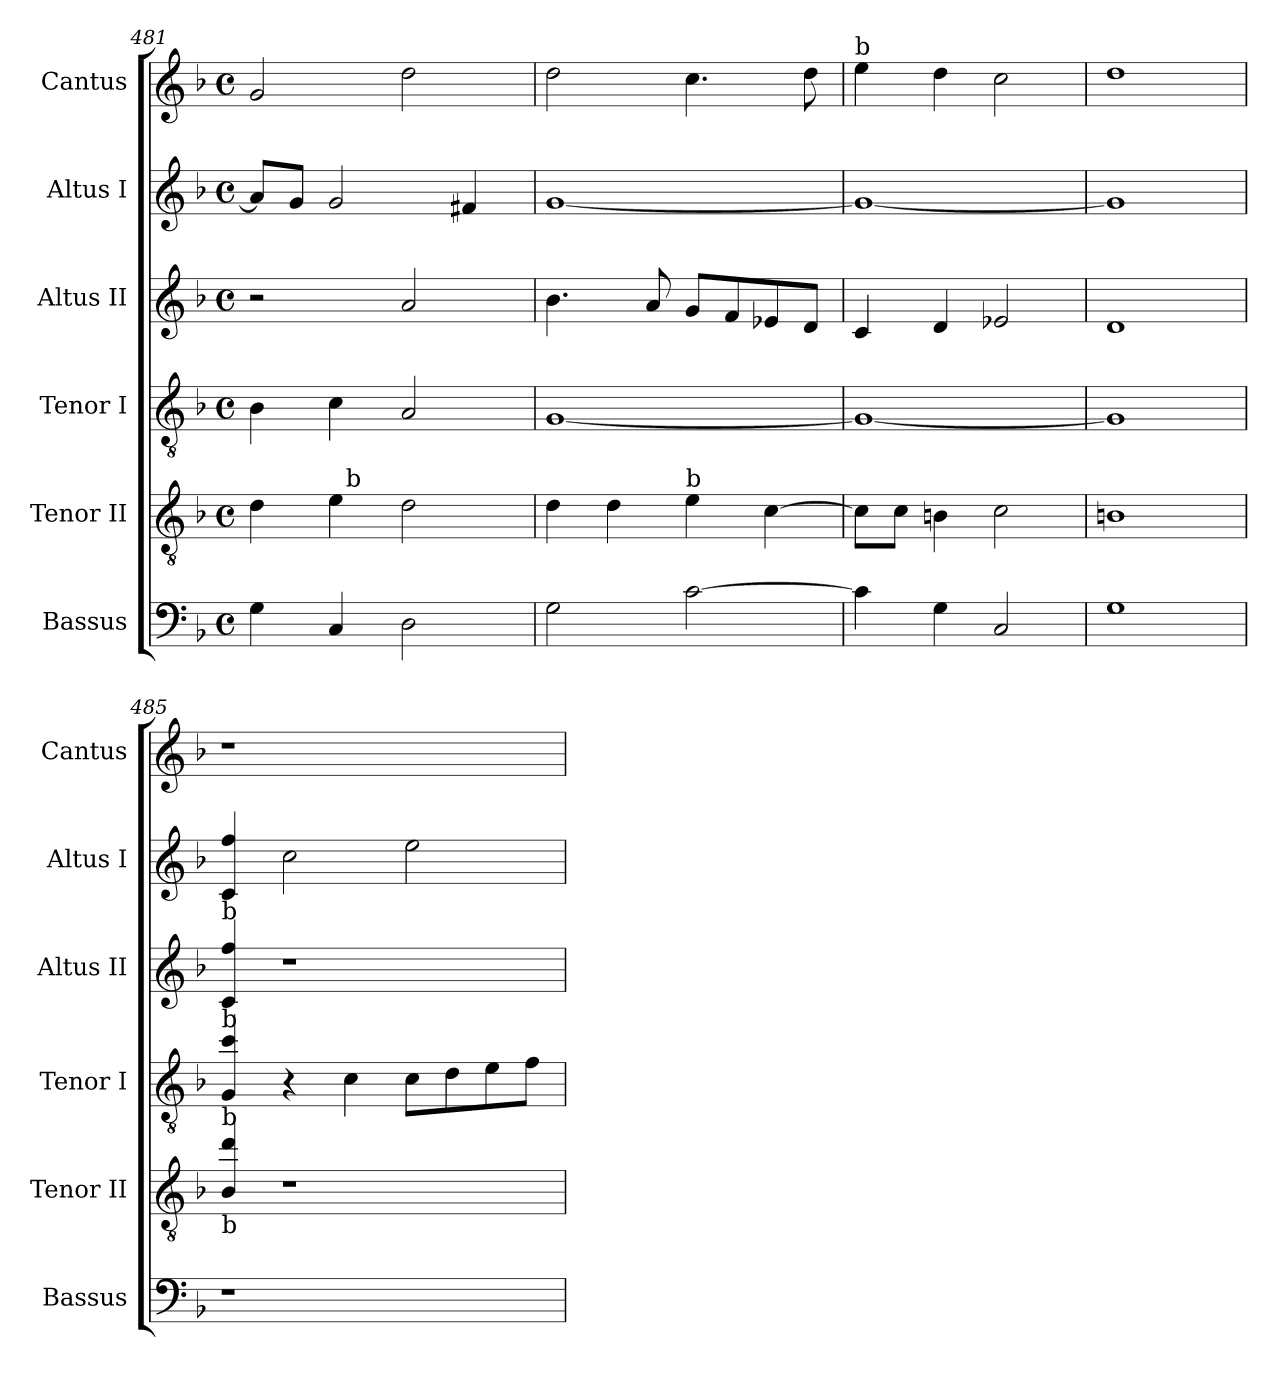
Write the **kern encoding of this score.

**kern	**kern	**kern	**kern	**kern	**kern
*part6	*part5	*part4	*part3	*part2	*part1
*staff6	*staff5	*staff4	*staff3	*staff2	*staff1
*I"Bassus	*I"Tenor II	*I"Tenor I	*I"Altus II	*I"Altus I	*I"Cantus
*I'Bassus	*I'Tenor II	*I'Tenor I	*I'Altus II	*I'Altus I	*I'Cantus
*clefF4	*clefGv2	*clefGv2	*clefG2	*clefG2	*clefG2
*k[b-]	*k[b-]	*k[b-]	*k[b-]	*k[b-]	*k[b-]
*F:	*F:	*F:	*F:	*F:	*F:
*M4/4	*M4/4	*M4/4	*M4/4	*M4/4	*M4/4
*met(c)	*met(c)	*met(c)	*met(c)	*met(c)	*met(c)
=481	=481	=481	=481	=481	=481
*	*^	*	*	*	*
4G\	4d\	4ryy	4B-\	2r	8a/L]	2g/
.	.	.	.	.	8g/J	.
4C/	4e\	32ryy	4c\	.	2g/	.
!	!	!LO:TX:a:t=b	!	!	!	!
.	.	2ryy	.	.	.	.
2D\	2d\	.	2A/	2a/	.	2dd\
.	.	.	.	.	4f#X/	.
.	.	8..ryy	.	.	.	.
*	*v	*v	*	*	*	*
=482	=482	=482	=482	=482	=482
2G\	4d\	[<1G	4.b-\	[<1g	2dd\
.	4d\	.	.	.	.
.	.	.	8a/	.	.
!	!LO:TX:a:t=b	!	!	!	!
[>2c\	4e\	.	8g/L	.	4.cc\
.	.	.	8f/	.	.
.	[>4c\	.	8e-X/	.	.
.	.	.	8d/J	.	8dd\
=483	=483	=483	=483	=483	=483
!	!	!	!	!	!LO:TX:a:t=b
4c\]	8c\L]	1G_	4c/	1g_	4ee\
.	8c\J	.	.	.	.
4G\	4Bn\	.	4d/	.	4dd\
2C/	2c\	.	2e-X/	.	2cc\
=484	=484	=484	=484	=484	=484
1G	1Bn	1G]	1d	1g]	1dd
!!LO:PB:g=z
=485!	=485!	=485!	=485!	=485!	=485!
!	!	!	!	!LO:TX:b:t=b	!
!	!	!	!LO:TX:b:t=b	!	!
!	!	!LO:TX:b:t=b	!	!	!
!	!LO:TX:b:t=b	!	!	!	!
1r	4B-/ 4dd/	4G/ 4cc/	4c/ 4ff/	4c/ 4ff/	1r
.	1r	4r	1r	2cc\	.
.	.	4c\	.	.	.
.	.	8c\L	.	2ee\	.
.	.	8d\	.	.	.
4ryy	.	8e\	.	.	4ryy
.	.	8f\J	.	.	.
=	=	=	=	=	=
*-	*-	*-	*-	*-	*-
